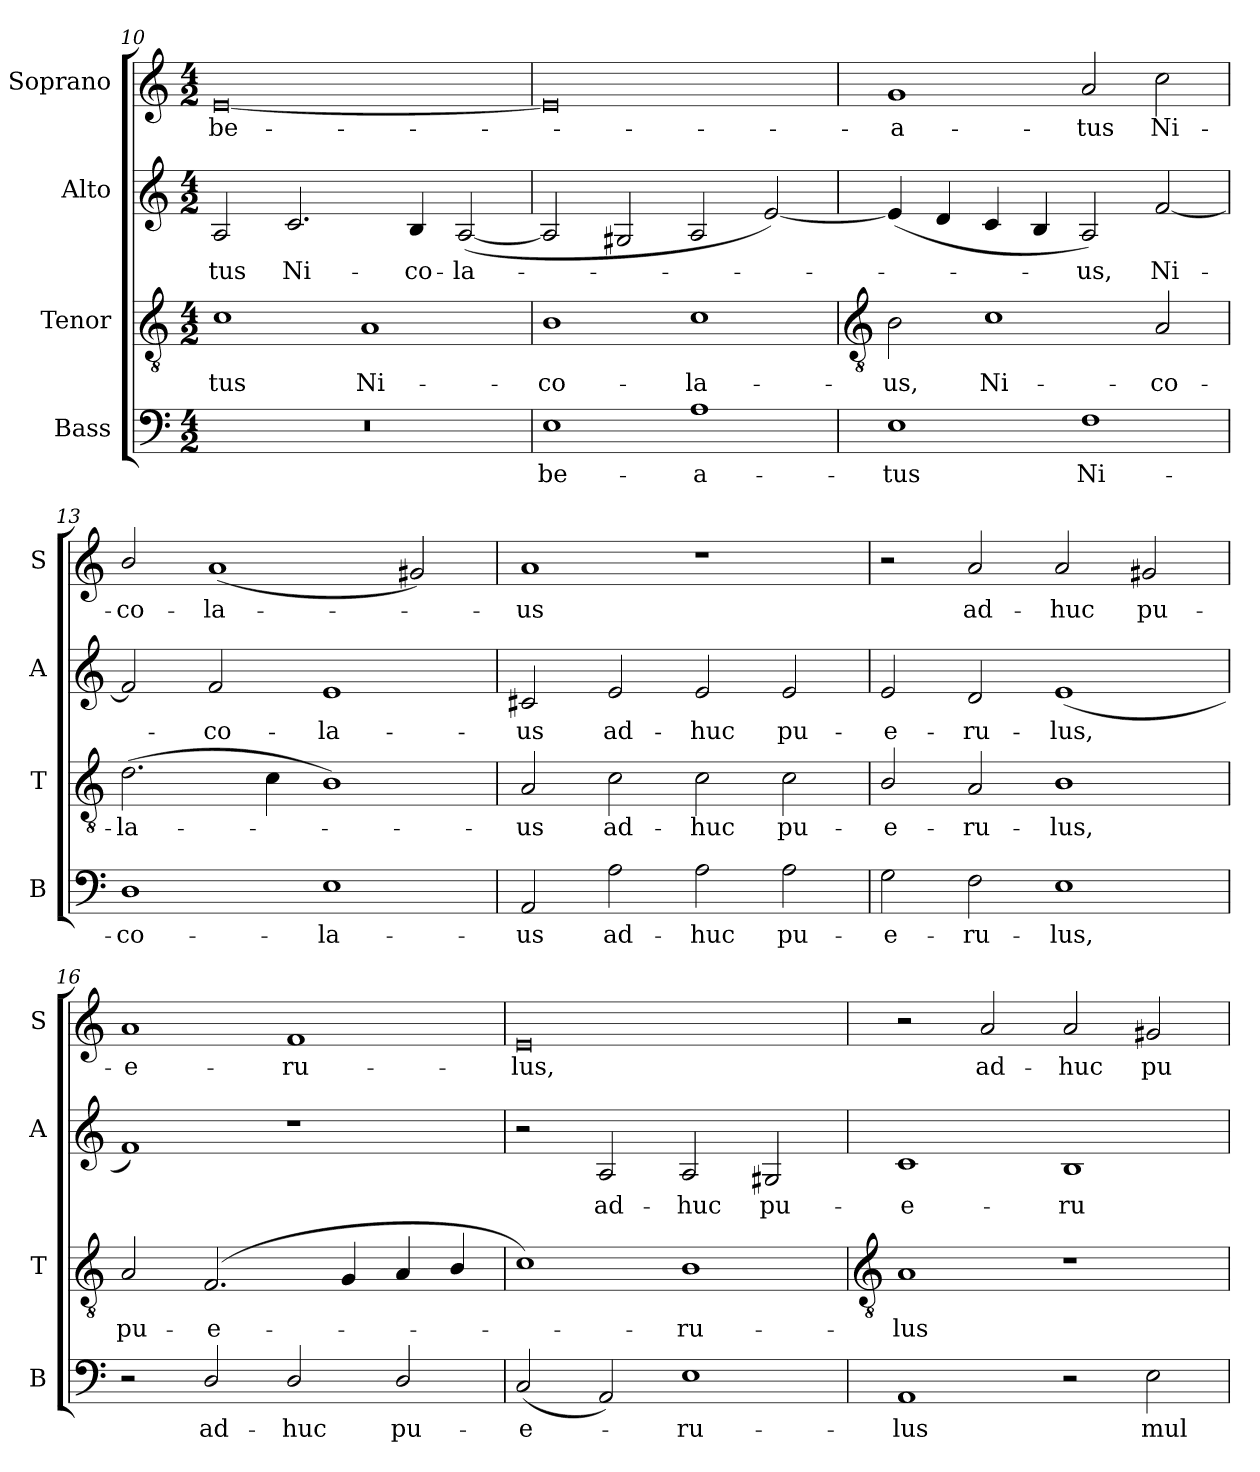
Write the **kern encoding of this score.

**kern	**text	**kern	**text	**kern	**text	**kern	**text
*part4	*part4	*part3	*part3	*part2	*part2	*part1	*part1
*staff4	*staff4	*staff3	*staff3	*staff2	*staff2	*staff1	*staff1
*I"Bass	*	*I"Tenor	*	*I"Alto	*	*I"Soprano	*
*I'B	*	*I'T	*	*I'A	*	*I'S	*
*clefF4	*	*clefGv2	*	*clefG2	*	*clefG2	*
*k[]	*	*k[]	*	*k[]	*	*k[]	*
*C:	*	*C:	*	*C:	*	*C:	*
*M4/2	*	*M4/2	*	*M4/2	*	*M4/2	*
=10	=10	=10	=10	=10	=10	=10	=10
!	!	!	!LO:LY:b	!	!LO:LY:b	!	!LO:LY:b
0r	.	1c	-tus	2A	-tus	[0e	be-
!	!	!	!	!	!LO:LY:b	!	!
.	.	.	.	2.c	Ni-	.	.
!	!	!	!LO:LY:b	!	!	!	!
.	.	1A	Ni-	.	.	.	.
!	!	!	!	!	!LO:LY:b	!	!
.	.	.	.	4B	-co-	.	.
!	!	!	!	!	!LO:LY:b	!	!
.	.	.	.	(<[2A	-la-	.	.
=11	=11	=11	=11	=11	=11	=11	=11
!	!LO:LY:b	!	!LO:LY:b	!	!	!	!
1E	be-	1B	-co-	2A]	.	0e]	.
.	.	.	.	2G#X	.	.	.
!	!LO:LY:b	!	!LO:LY:b	!	!	!	!
1A	-a-	1c	-la-	2A	.	.	.
.	.	.	.	[2e)	.	.	.
!!LO:LB:g=z
=12	=12	=12	=12	=12	=12	=12	=12
*	*	*clefGv2	*	*	*	*	*
!	!LO:LY:b	!	!LO:LY:b	!	!	!	!LO:LY:b
1E	-tus	2B	-us,	(<4e]	.	1g	a-
.	.	.	.	4d	.	.	.
!	!	!	!LO:LY:b	!	!	!	!
.	.	1c	Ni-	4c	.	.	.
.	.	.	.	4B	.	.	.
!	!LO:LY:b	!	!	!	!LO:LY:b	!	!LO:LY:b
1F	Ni-	.	.	2A)	us,	2a	-tus
!	!	!	!LO:LY:b	!	!LO:LY:b	!	!LO:LY:b
.	.	2A	-co-	[2f	Ni-	2cc	Ni-
=13	=13	=13	=13	=13	=13	=13	=13
!	!LO:LY:b	!	!LO:LY:b	!	!	!	!LO:LY:b
1D	-co-	(>2.d	-la-	2f]	.	2b/	-co-
!	!	!	!	!	!LO:LY:b	!	!LO:LY:b
.	.	.	.	2f	co-	(<1a	-la-
.	.	4c	.	.	.	.	.
!	!LO:LY:b	!	!	!	!LO:LY:b	!	!
1E	-la-	1B)	.	1e	-la-	.	.
.	.	.	.	.	.	2g#X)	.
=14	=14	=14	=14	=14	=14	=14	=14
!	!LO:LY:b	!	!LO:LY:b	!	!LO:LY:b	!	!LO:LY:b
2AA	-us	2A	us	2c#X	-us	1a	us
!	!LO:LY:b	!	!LO:LY:b	!	!LO:LY:b	!	!
2A	ad-	2c	ad-	2e	ad-	.	.
!	!LO:LY:b	!	!LO:LY:b	!	!LO:LY:b	!	!
2A	-huc	2c	-huc	2e	-huc	1r	.
!	!LO:LY:b	!	!LO:LY:b	!	!LO:LY:b	!	!
2A	pu-	2c	pu-	2e	pu-	.	.
=15	=15	=15	=15	=15	=15	=15	=15
!	!LO:LY:b	!	!LO:LY:b	!	!LO:LY:b	!	!
2G	-e-	2B/	-e-	2e	-e-	2r	.
!	!LO:LY:b	!	!LO:LY:b	!	!LO:LY:b	!	!LO:LY:b
2F	-ru-	2A	-ru-	2d	-ru-	2a	ad-
!	!LO:LY:b	!	!LO:LY:b	!	!LO:LY:b	!	!LO:LY:b
1E	-lus,	1B	-lus,	(<1e	-lus,	2a	-huc
!	!	!	!	!	!	!	!LO:LY:b
.	.	.	.	.	.	2g#X	pu-
=16	=16	=16	=16	=16	=16	=16	=16
!	!	!	!LO:LY:b	!	!	!	!LO:LY:b
2r	.	2A	pu-	1f)	.	1a	-e-
!	!LO:LY:b	!	!LO:LY:b	!	!	!	!
2D/	ad-	(<2.F	-e-	.	.	.	.
!	!LO:LY:b	!	!	!	!	!	!LO:LY:b
2D/	-huc	.	.	1r	.	1f	-ru-
.	.	4G	.	.	.	.	.
!	!LO:LY:b	!	!	!	!	!	!
2D/	pu-	4A	.	.	.	.	.
.	.	4B/	.	.	.	.	.
=17	=17	=17	=17	=17	=17	=17	=17
!	!LO:LY:b	!	!	!	!	!	!LO:LY:b
(<2C	-e-	1c)	.	2r	.	0e	-lus,
!	!	!	!	!	!LO:LY:b	!	!
2AA)	.	.	.	2A	ad-	.	.
!	!LO:LY:b	!	!LO:LY:b	!	!LO:LY:b	!	!
1E	ru-	1B	ru-	2A	-huc	.	.
!	!	!	!	!	!LO:LY:b	!	!
.	.	.	.	2G#X	pu-	.	.
!!LO:LB:g=z
=18	=18	=18	=18	=18	=18	=18	=18
*	*	*clefGv2	*	*	*	*	*
!	!LO:LY:b	!	!LO:LY:b	!	!LO:LY:b	!	!
1AA	-lus	1A	-lus	1c	-e-	2r	.
!	!	!	!	!	!	!	!LO:LY:b
.	.	.	.	.	.	2a	ad-
!	!	!	!	!	!LO:LY:b	!	!LO:LY:b
2r	.	1r	.	1B	-ru-	2a	-huc
!	!LO:LY:b	!	!	!	!	!	!LO:LY:b
2E	mul-	.	.	.	.	2g#X	pu-
=	=	=	=	=	=	=	=
*-	*-	*-	*-	*-	*-	*-	*-
